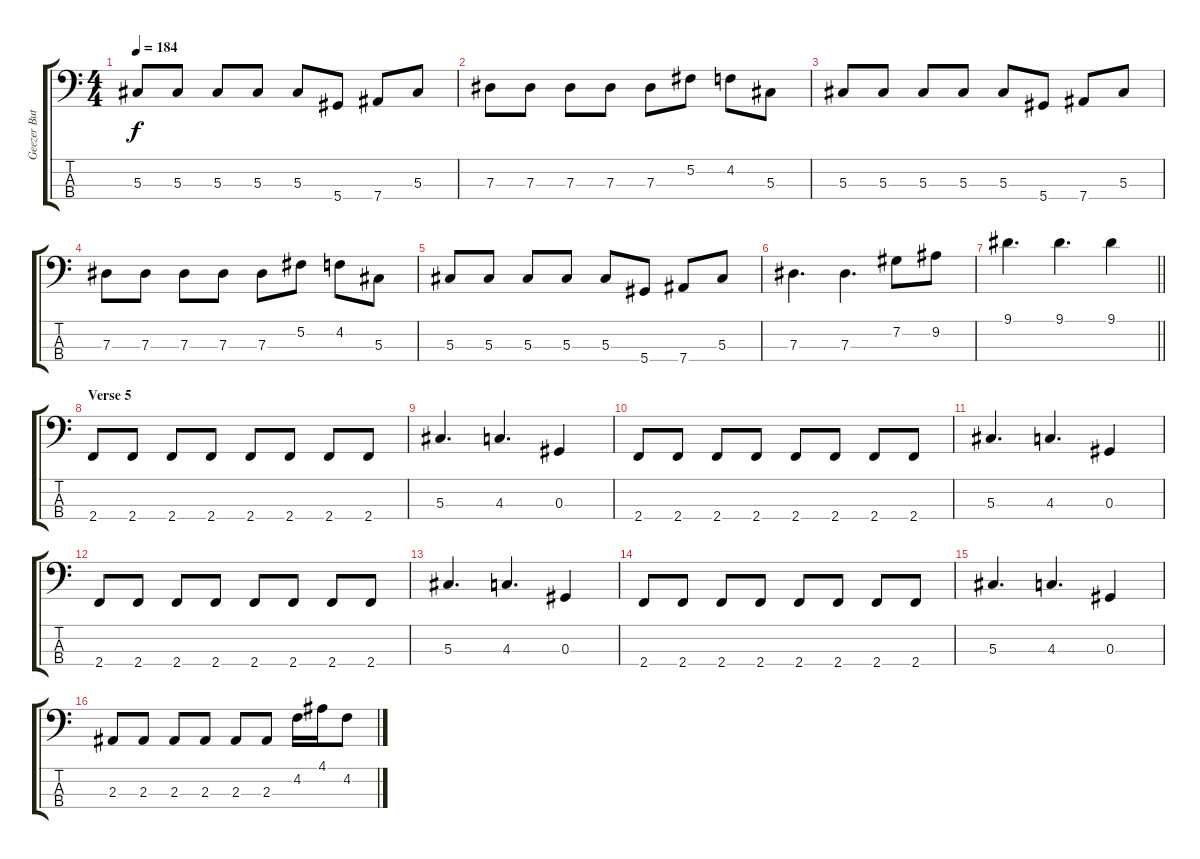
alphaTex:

\track ("Geezer Butler" "Geezer But") {instrument electricbassfinger}
\staff {score tabs}
\tuning (Gb2 Db2 Ab1 Eb1) {hide}
\ts (4 4)
\tempo 184
\clef f4
\ks c
5.3.8{dy f} 5.3.8 5.3.8 5.3.8 5.3.8 5.4.8 7.4.8 5.3.8 |
7.3.8 7.3.8 7.3.8 7.3.8 7.3.8 5.2.8 4.2.8 5.3.8 |
5.3.8 5.3.8 5.3.8 5.3.8 5.3.8 5.4.8 7.4.8 5.3.8 |
7.3.8 7.3.8 7.3.8 7.3.8 7.3.8 5.2.8 4.2.8 5.3.8 |
5.3.8 5.3.8 5.3.8 5.3.8 5.3.8 5.4.8 7.4.8 5.3.8 |
7.3.4{d} 7.3.4{d} 7.2.8 9.2.8 |
\barLineRight lightlight
9.1.4{d} 9.1.4{d} 9.1.4 |
\section ("" "Verse 5")
2.4.8 2.4.8 2.4.8 2.4.8 2.4.8 2.4.8 2.4.8 2.4.8 |
5.3.4{d} 4.3.4{d} 0.3.4 |
2.4.8 2.4.8 2.4.8 2.4.8 2.4.8 2.4.8 2.4.8 2.4.8 |
5.3.4{d} 4.3.4{d} 0.3.4 |
2.4.8 2.4.8 2.4.8 2.4.8 2.4.8 2.4.8 2.4.8 2.4.8 |
5.3.4{d} 4.3.4{d} 0.3.4 |
2.4.8 2.4.8 2.4.8 2.4.8 2.4.8 2.4.8 2.4.8 2.4.8 |
5.3.4{d} 4.3.4{d} 0.3.4 |
2.3.8 2.3.8 2.3.8 2.3.8 2.3.8 2.3.8 4.2.16 4.1.16 4.2.8
